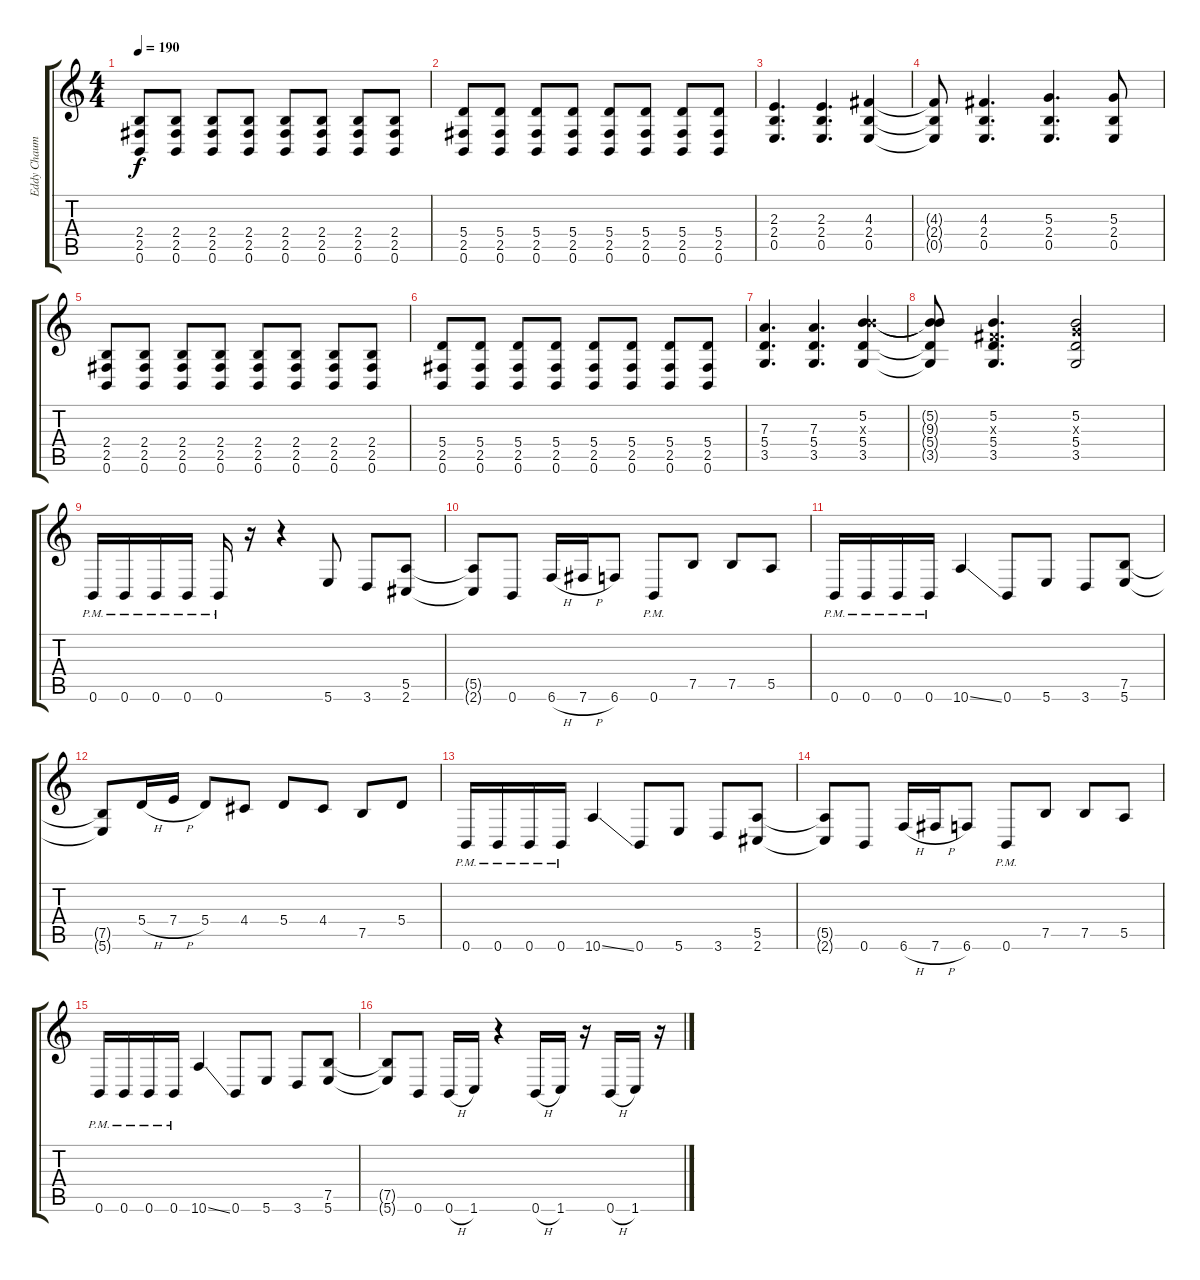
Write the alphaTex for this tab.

\track ("Eddy Chaumulot (Rythm)" "Eddy Chaum") {instrument distortionguitar}
\staff {score tabs}
\tuning (B3 Gb3 D3 A2 E2 B1) {hide}
\ts (4 4)
\tempo 190
\clef g2
\ks c
(2.4 2.5 0.6).8{dy f} (2.4 2.5 0.6).8 (2.4 2.5 0.6).8 (2.4 2.5 0.6).8 (2.4 2.5 0.6).8 (2.4 2.5 0.6).8 (2.4 2.5 0.6).8 (2.4 2.5 0.6).8 |
(5.4 2.5 0.6).8 (5.4 2.5 0.6).8 (5.4 2.5 0.6).8 (5.4 2.5 0.6).8 (5.4 2.5 0.6).8 (5.4 2.5 0.6).8 (5.4 2.5 0.6).8 (5.4 2.5 0.6).8 |
(2.3 2.4 0.5).4{d} (2.3 2.4 0.5).4{d} (4.3 2.4 0.5).4 |
(4.3{t} 2.4{t} 0.5{t}).8 (4.3 2.4 0.5).4{d} (5.3 2.4 0.5).4{d} (5.3 2.4 0.5).8 |
(2.4 2.5 0.6).8 (2.4 2.5 0.6).8 (2.4 2.5 0.6).8 (2.4 2.5 0.6).8 (2.4 2.5 0.6).8 (2.4 2.5 0.6).8 (2.4 2.5 0.6).8 (2.4 2.5 0.6).8 |
(5.4 2.5 0.6).8 (5.4 2.5 0.6).8 (5.4 2.5 0.6).8 (5.4 2.5 0.6).8 (5.4 2.5 0.6).8 (5.4 2.5 0.6).8 (5.4 2.5 0.6).8 (5.4 2.5 0.6).8 |
(7.3 5.4 3.5).4{d} (7.3 5.4 3.5).4{d} (5.2 9.3{x} 5.4 3.5).4 |
(5.2{t} 9.3{t} 5.4{t} 3.5{t}).8 (5.2 4.3{x} 5.4 3.5).4{d} (5.2 5.3{x} 5.4 3.5).2 |
0.6{pm}.16 0.6{pm}.16 0.6{pm}.16 0.6{pm}.16 0.6{pm}.16 r.16 r.4 5.6.8 3.6.8 (5.5 2.6).8 |
(5.5{t} 2.6{t}).8 0.6.8 6.6{h}.16 7.6{h}.16 6.6.8 0.6{pm}.8 7.5.8 7.5.8 5.5.8 |
0.6{pm}.16 0.6{pm}.16 0.6{pm}.16 0.6{pm}.16 10.6{ss}.4 0.6.8 5.6.8 3.6.8 (7.5 5.6).8 |
(7.5{t} 5.6{t}).8 5.4{h}.16 7.4{h}.16 5.4.8 4.4.8 5.4.8 4.4.8 7.5.8 5.4.8 |
0.6{pm}.16 0.6{pm}.16 0.6{pm}.16 0.6{pm}.16 10.6{ss}.4 0.6.8 5.6.8 3.6.8 (5.5 2.6).8 |
(5.5{t} 2.6{t}).8 0.6.8 6.6{h}.16 7.6{h}.16 6.6.8 0.6{pm}.8 7.5.8 7.5.8 5.5.8 |
0.6{pm}.16 0.6{pm}.16 0.6{pm}.16 0.6{pm}.16 10.6{ss}.4 0.6.8 5.6.8 3.6.8 (7.5 5.6).8 |
(7.5{t} 5.6{t}).8 0.6.8 0.6{h}.16 1.6.16 r.4 0.6{h}.16 1.6.16 r.16 0.6{h}.16 1.6.16 r.16
